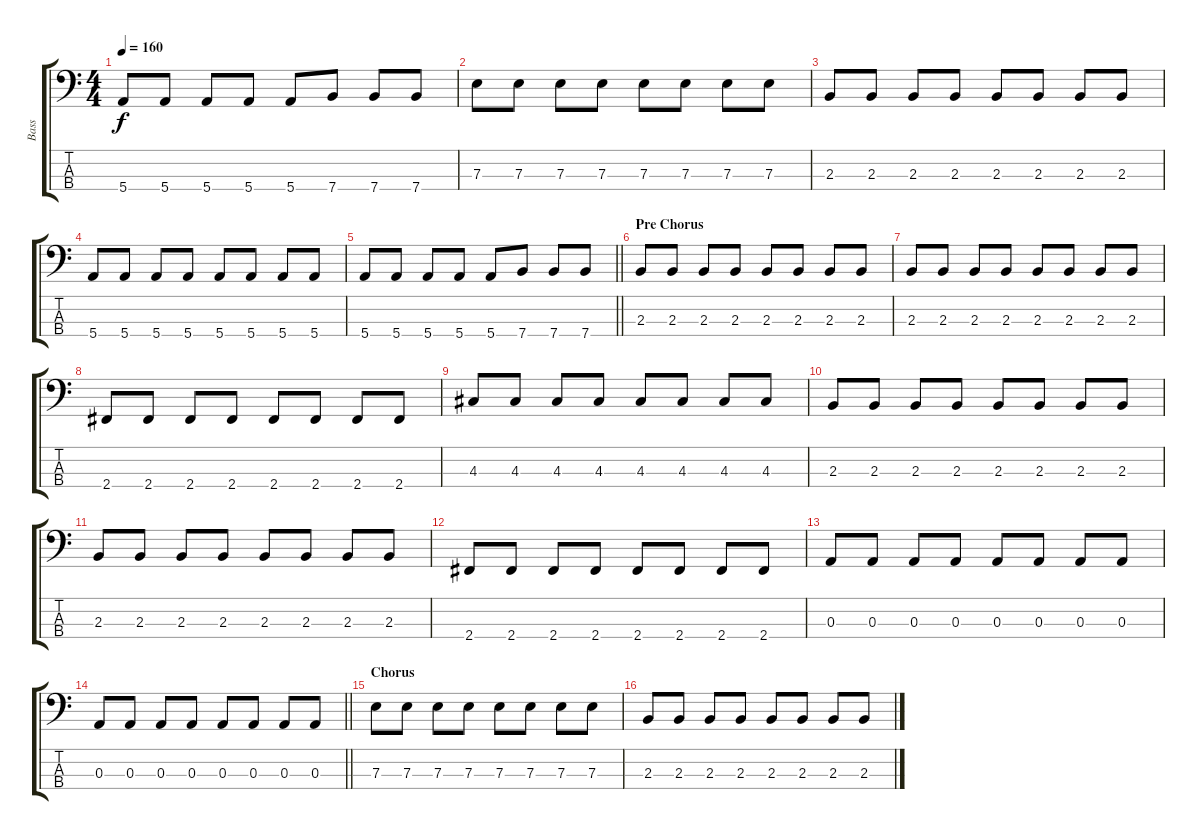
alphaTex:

\track ("Bass" "Bass") {instrument electricbassfinger}
\staff {score tabs}
\tuning (G2 D2 A1 E1) {hide}
\ts (4 4)
\tempo 160
\clef f4
\ks c
5.4.8{dy f} 5.4.8 5.4.8 5.4.8 5.4.8 7.4.8 7.4.8 7.4.8 |
7.3.8 7.3.8 7.3.8 7.3.8 7.3.8 7.3.8 7.3.8 7.3.8 |
2.3.8 2.3.8 2.3.8 2.3.8 2.3.8 2.3.8 2.3.8 2.3.8 |
5.4.8 5.4.8 5.4.8 5.4.8 5.4.8 5.4.8 5.4.8 5.4.8 |
\barLineRight lightlight
5.4.8 5.4.8 5.4.8 5.4.8 5.4.8 7.4.8 7.4.8 7.4.8 |
\section ("" "Pre Chorus")
2.3.8 2.3.8 2.3.8 2.3.8 2.3.8 2.3.8 2.3.8 2.3.8 |
2.3.8 2.3.8 2.3.8 2.3.8 2.3.8 2.3.8 2.3.8 2.3.8 |
2.4.8 2.4.8 2.4.8 2.4.8 2.4.8 2.4.8 2.4.8 2.4.8 |
4.3.8 4.3.8 4.3.8 4.3.8 4.3.8 4.3.8 4.3.8 4.3.8 |
2.3.8 2.3.8 2.3.8 2.3.8 2.3.8 2.3.8 2.3.8 2.3.8 |
2.3.8 2.3.8 2.3.8 2.3.8 2.3.8 2.3.8 2.3.8 2.3.8 |
2.4.8 2.4.8 2.4.8 2.4.8 2.4.8 2.4.8 2.4.8 2.4.8 |
0.3.8 0.3.8 0.3.8 0.3.8 0.3.8 0.3.8 0.3.8 0.3.8 |
\barLineRight lightlight
0.3.8 0.3.8 0.3.8 0.3.8 0.3.8 0.3.8 0.3.8 0.3.8 |
\section ("" "Chorus")
7.3.8 7.3.8 7.3.8 7.3.8 7.3.8 7.3.8 7.3.8 7.3.8 |
2.3.8 2.3.8 2.3.8 2.3.8 2.3.8 2.3.8 2.3.8 2.3.8
